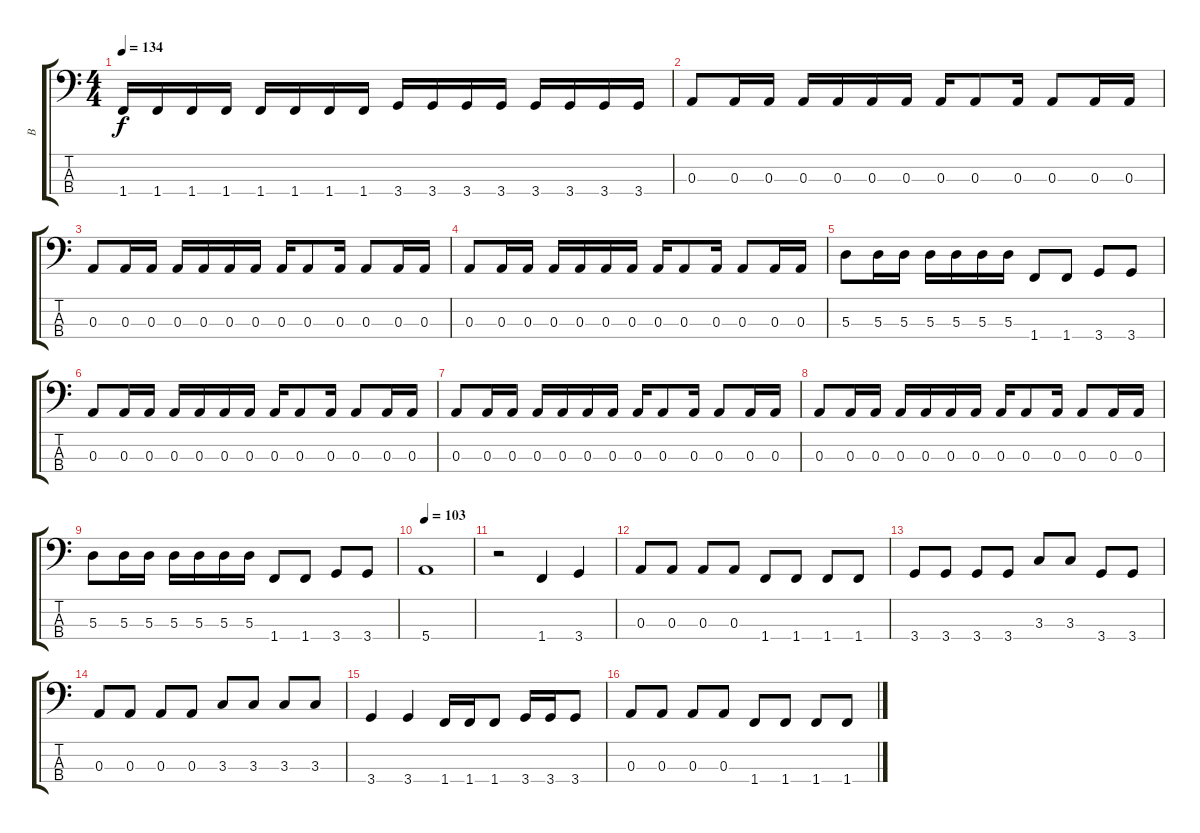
\track ("B" "B") {instrument electricbassfinger}
\staff {score tabs}
\tuning (G2 D2 A1 E1) {hide}
\ts (4 4)
\tempo 134
\clef f4
\ks c
1.4.16{dy f} 1.4.16 1.4.16 1.4.16 1.4.16 1.4.16 1.4.16 1.4.16 3.4.16 3.4.16 3.4.16 3.4.16 3.4.16 3.4.16 3.4.16 3.4.16 |
0.3.8 0.3.16 0.3.16 0.3.16 0.3.16 0.3.16 0.3.16 0.3.16 0.3.8 0.3.16 0.3.8 0.3.16 0.3.16 |
0.3.8 0.3.16 0.3.16 0.3.16 0.3.16 0.3.16 0.3.16 0.3.16 0.3.8 0.3.16 0.3.8 0.3.16 0.3.16 |
0.3.8 0.3.16 0.3.16 0.3.16 0.3.16 0.3.16 0.3.16 0.3.16 0.3.8 0.3.16 0.3.8 0.3.16 0.3.16 |
5.3.8 5.3.16 5.3.16 5.3.16 5.3.16 5.3.16 5.3.16 1.4.8 1.4.8 3.4.8 3.4.8 |
0.3.8 0.3.16 0.3.16 0.3.16 0.3.16 0.3.16 0.3.16 0.3.16 0.3.8 0.3.16 0.3.8 0.3.16 0.3.16 |
0.3.8 0.3.16 0.3.16 0.3.16 0.3.16 0.3.16 0.3.16 0.3.16 0.3.8 0.3.16 0.3.8 0.3.16 0.3.16 |
0.3.8 0.3.16 0.3.16 0.3.16 0.3.16 0.3.16 0.3.16 0.3.16 0.3.8 0.3.16 0.3.8 0.3.16 0.3.16 |
5.3.8 5.3.16 5.3.16 5.3.16 5.3.16 5.3.16 5.3.16 1.4.8 1.4.8 3.4.8 3.4.8 |
\tempo 103
5.4.1 |
r.2 1.4.4 3.4.4 |
0.3.8 0.3.8 0.3.8 0.3.8 1.4.8 1.4.8 1.4.8 1.4.8 |
3.4.8 3.4.8 3.4.8 3.4.8 3.3.8 3.3.8 3.4.8 3.4.8 |
0.3.8 0.3.8 0.3.8 0.3.8 3.3.8 3.3.8 3.3.8 3.3.8 |
3.4.4 3.4.4 1.4.16 1.4.16 1.4.8 3.4.16 3.4.16 3.4.8 |
0.3.8 0.3.8 0.3.8 0.3.8 1.4.8 1.4.8 1.4.8 1.4.8
